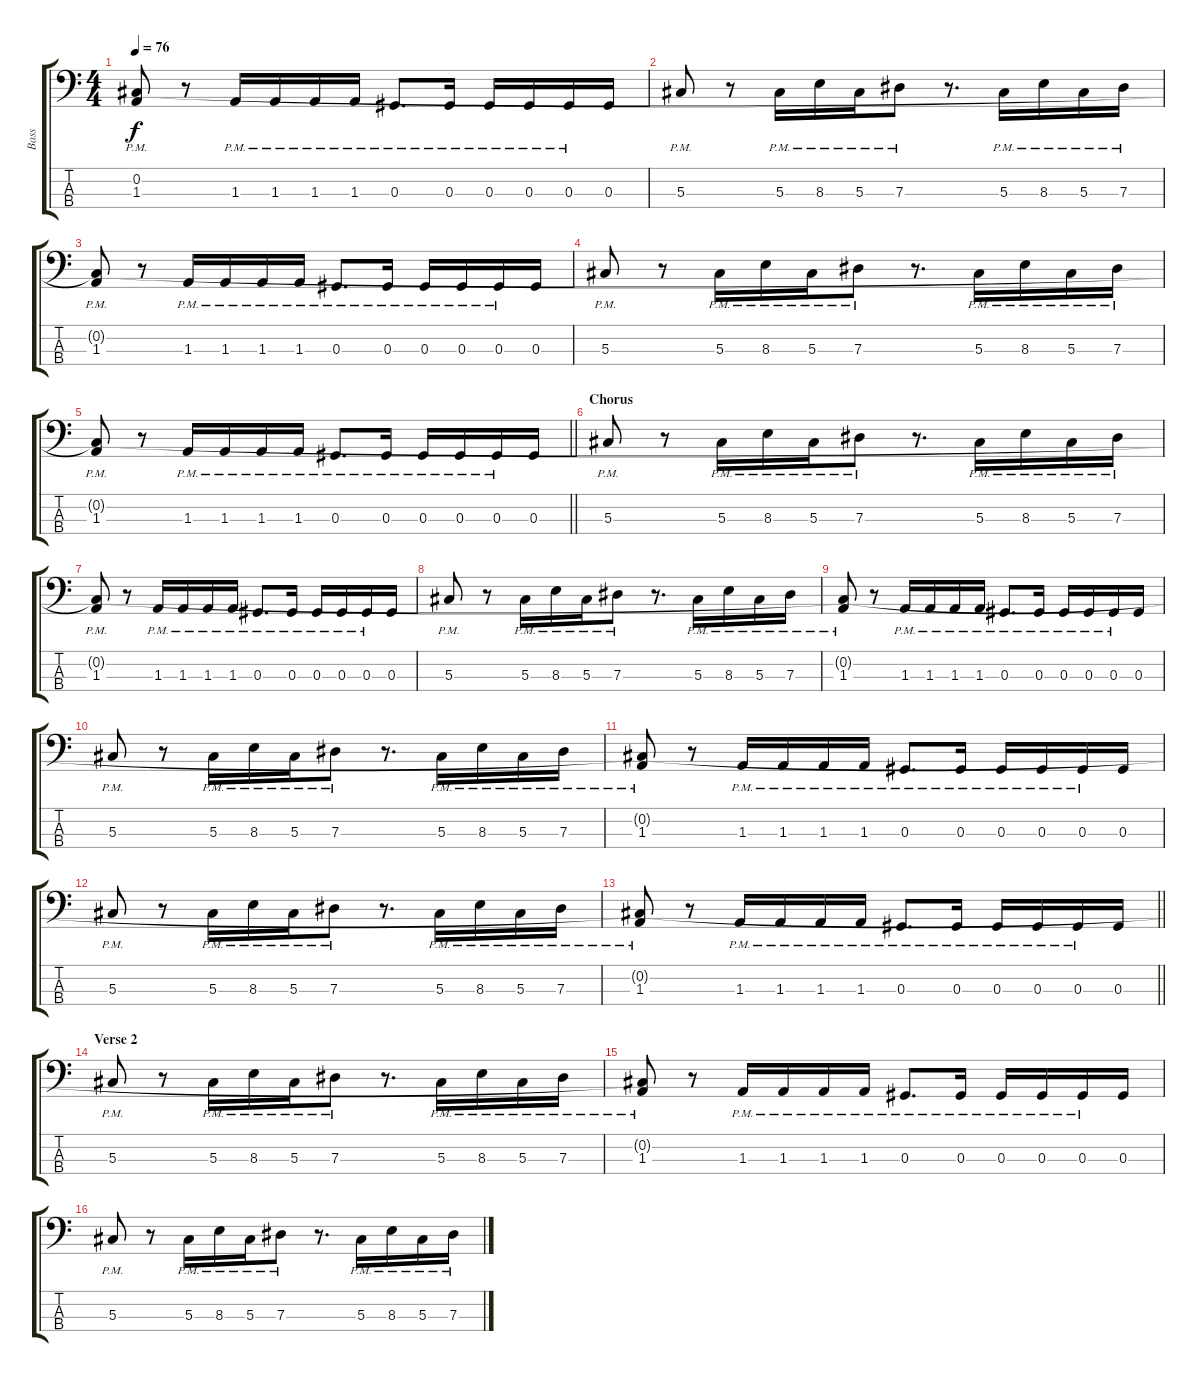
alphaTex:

\track ("Bass" "Bass") {instrument electricbasspick}
\staff {score tabs}
\tuning (Gb2 Db2 Ab1 Eb1) {hide}
\ts (4 4)
\tempo 76
\clef f4
\ks c
(0.2{t} 1.3{pm}).8{dy f} r.8 1.3{pm}.16 1.3{pm}.16 1.3{pm}.16 1.3{pm}.16 0.3{pm}.8{d} 0.3{pm}.16 0.3{pm}.16 0.3{pm}.16 0.3{pm}.16 0.3.16 |
5.3{pm}.8 r.8 5.3{pm}.16 8.3{pm}.16 5.3{pm}.16 7.3{pm}.8 r.8{d} 5.3{pm}.16 8.3{pm}.16 5.3{pm}.16 7.3{pm}.16 |
(0.2{t} 1.3{pm}).8 r.8 1.3{pm}.16 1.3{pm}.16 1.3{pm}.16 1.3{pm}.16 0.3{pm}.8{d} 0.3{pm}.16 0.3{pm}.16 0.3{pm}.16 0.3{pm}.16 0.3.16 |
5.3{pm}.8 r.8 5.3{pm}.16 8.3{pm}.16 5.3{pm}.16 7.3{pm}.8 r.8{d} 5.3{pm}.16 8.3{pm}.16 5.3{pm}.16 7.3{pm}.16 |
\barLineRight lightlight
(0.2{t} 1.3{pm}).8 r.8 1.3{pm}.16 1.3{pm}.16 1.3{pm}.16 1.3{pm}.16 0.3{pm}.8{d} 0.3{pm}.16 0.3{pm}.16 0.3{pm}.16 0.3{pm}.16 0.3.16 |
\section ("" "Chorus")
5.3{pm}.8 r.8 5.3{pm}.16 8.3{pm}.16 5.3{pm}.16 7.3{pm}.8 r.8{d} 5.3{pm}.16 8.3{pm}.16 5.3{pm}.16 7.3{pm}.16 |
(0.2{t} 1.3{pm}).8 r.8 1.3{pm}.16 1.3{pm}.16 1.3{pm}.16 1.3{pm}.16 0.3{pm}.8{d} 0.3{pm}.16 0.3{pm}.16 0.3{pm}.16 0.3{pm}.16 0.3.16 |
5.3{pm}.8 r.8 5.3{pm}.16 8.3{pm}.16 5.3{pm}.16 7.3{pm}.8 r.8{d} 5.3{pm}.16 8.3{pm}.16 5.3{pm}.16 7.3{pm}.16 |
(0.2{t} 1.3{pm}).8 r.8 1.3{pm}.16 1.3{pm}.16 1.3{pm}.16 1.3{pm}.16 0.3{pm}.8{d} 0.3{pm}.16 0.3{pm}.16 0.3{pm}.16 0.3{pm}.16 0.3.16 |
5.3{pm}.8 r.8 5.3{pm}.16 8.3{pm}.16 5.3{pm}.16 7.3{pm}.8 r.8{d} 5.3{pm}.16 8.3{pm}.16 5.3{pm}.16 7.3{pm}.16 |
(0.2{t} 1.3{pm}).8 r.8 1.3{pm}.16 1.3{pm}.16 1.3{pm}.16 1.3{pm}.16 0.3{pm}.8{d} 0.3{pm}.16 0.3{pm}.16 0.3{pm}.16 0.3{pm}.16 0.3.16 |
5.3{pm}.8 r.8 5.3{pm}.16 8.3{pm}.16 5.3{pm}.16 7.3{pm}.8 r.8{d} 5.3{pm}.16 8.3{pm}.16 5.3{pm}.16 7.3{pm}.16 |
\barLineRight lightlight
(0.2{t} 1.3{pm}).8 r.8 1.3{pm}.16 1.3{pm}.16 1.3{pm}.16 1.3{pm}.16 0.3{pm}.8{d} 0.3{pm}.16 0.3{pm}.16 0.3{pm}.16 0.3{pm}.16 0.3.16 |
\section ("" "Verse 2")
5.3{pm}.8 r.8 5.3{pm}.16 8.3{pm}.16 5.3{pm}.16 7.3{pm}.8 r.8{d} 5.3{pm}.16 8.3{pm}.16 5.3{pm}.16 7.3{pm}.16 |
(0.2{t} 1.3{pm}).8 r.8 1.3{pm}.16 1.3{pm}.16 1.3{pm}.16 1.3{pm}.16 0.3{pm}.8{d} 0.3{pm}.16 0.3{pm}.16 0.3{pm}.16 0.3{pm}.16 0.3.16 |
5.3{pm}.8 r.8 5.3{pm}.16 8.3{pm}.16 5.3{pm}.16 7.3{pm}.8 r.8{d} 5.3{pm}.16 8.3{pm}.16 5.3{pm}.16 7.3{pm}.16
